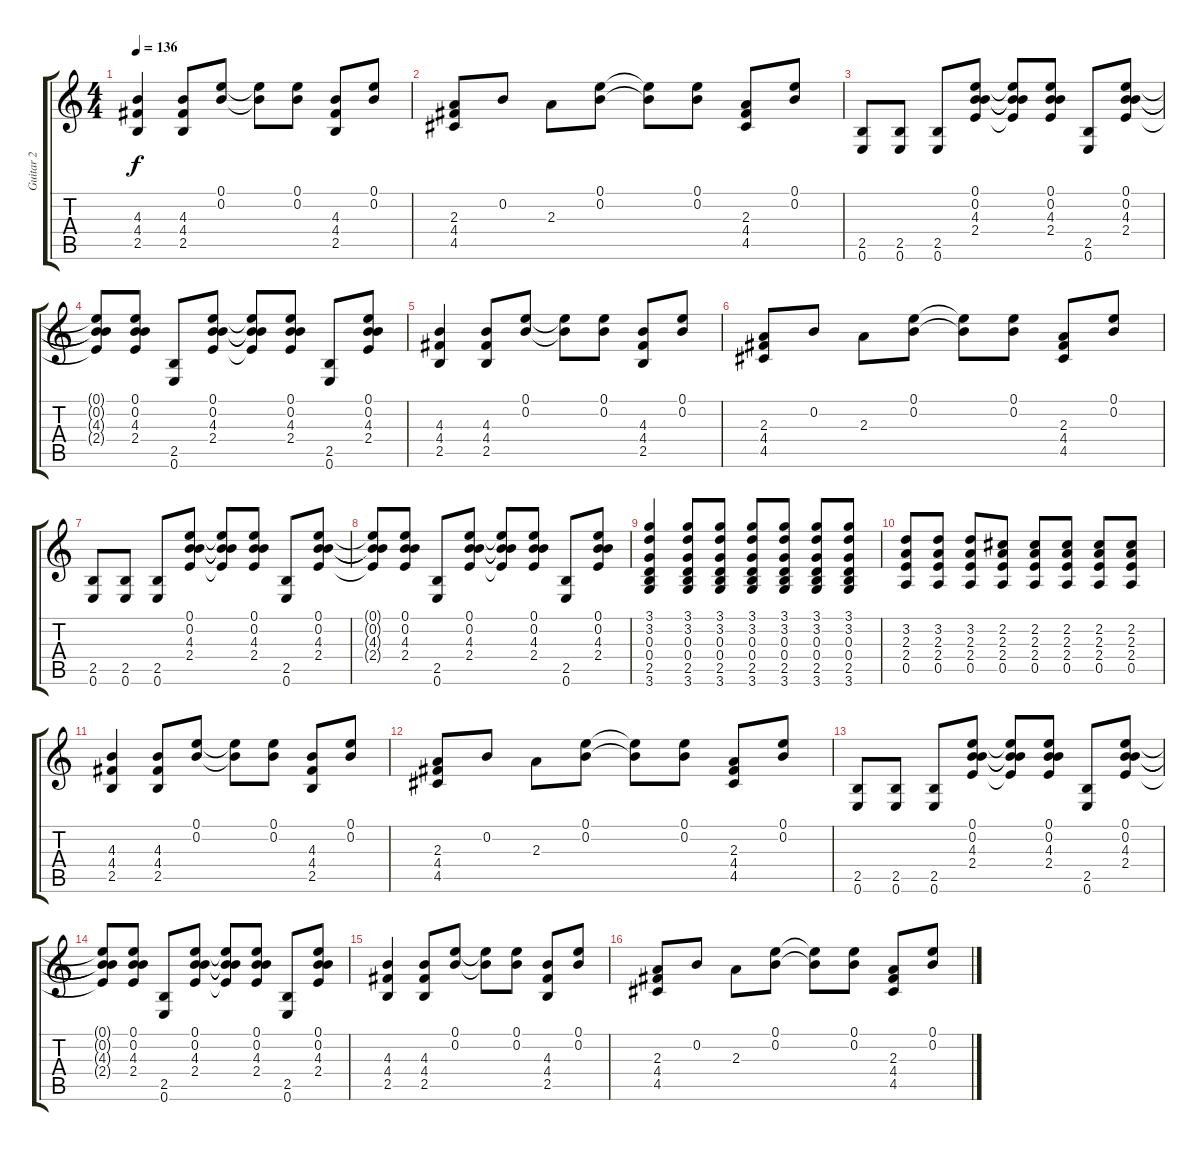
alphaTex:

\track ("Guitar 2" "Guitar 2") {instrument overdrivenguitar}
\staff {score tabs}
\tuning (E4 B3 G3 D3 A2 E2) {hide}
\ts (4 4)
\tempo 136
\clef g2
\ks c
(4.3 4.4 2.5).4{dy f} (4.3 4.4 2.5).8 (0.1 0.2).8 (0.1{t} 0.2{t}).8 (0.1 0.2).8 (4.3 4.4 2.5).8 (0.1 0.2).8 |
(2.3 4.4 4.5).8 0.2.8 2.3.8 (0.1 0.2).8 (0.1{t} 0.2{t}).8 (0.1 0.2).8 (2.3 4.4 4.5).8 (0.1 0.2).8 |
(2.5 0.6).8 (2.5 0.6).8 (2.5 0.6).8 (0.1 0.2 4.3 2.4).8 (0.1{t} 0.2{t} 4.3{t} 2.4{t}).8 (0.1 0.2 4.3 2.4).8 (2.5 0.6).8 (0.1 0.2 4.3 2.4).8 |
(0.1{t} 0.2{t} 4.3{t} 2.4{t}).8 (0.1 0.2 4.3 2.4).8 (2.5 0.6).8 (0.1 0.2 4.3 2.4).8 (0.1{t} 0.2{t} 4.3{t} 2.4{t}).8 (0.1 0.2 4.3 2.4).8 (2.5 0.6).8 (0.1 0.2 4.3 2.4).8 |
(4.3 4.4 2.5).4 (4.3 4.4 2.5).8 (0.1 0.2).8 (0.1{t} 0.2{t}).8 (0.1 0.2).8 (4.3 4.4 2.5).8 (0.1 0.2).8 |
(2.3 4.4 4.5).8 0.2.8 2.3.8 (0.1 0.2).8 (0.1{t} 0.2{t}).8 (0.1 0.2).8 (2.3 4.4 4.5).8 (0.1 0.2).8 |
(2.5 0.6).8 (2.5 0.6).8 (2.5 0.6).8 (0.1 0.2 4.3 2.4).8 (0.1{t} 0.2{t} 4.3{t} 2.4{t}).8 (0.1 0.2 4.3 2.4).8 (2.5 0.6).8 (0.1 0.2 4.3 2.4).8 |
(0.1{t} 0.2{t} 4.3{t} 2.4{t}).8 (0.1 0.2 4.3 2.4).8 (2.5 0.6).8 (0.1 0.2 4.3 2.4).8 (0.1{t} 0.2{t} 4.3{t} 2.4{t}).8 (0.1 0.2 4.3 2.4).8 (2.5 0.6).8 (0.1 0.2 4.3 2.4).8 |
(3.1 3.2 0.3 0.4 2.5 3.6).4 (3.1 3.2 0.3 0.4 2.5 3.6).8 (3.1 3.2 0.3 0.4 2.5 3.6).8 (3.1 3.2 0.3 0.4 2.5 3.6).8 (3.1 3.2 0.3 0.4 2.5 3.6).8 (3.1 3.2 0.3 0.4 2.5 3.6).8 (3.1 3.2 0.3 0.4 2.5 3.6).8 |
(3.2 2.3 2.4 0.5).8 (3.2 2.3 2.4 0.5).8 (3.2 2.3 2.4 0.5).8 (2.2 2.3 2.4 0.5).8 (2.2 2.3 2.4 0.5).8 (2.2 2.3 2.4 0.5).8 (2.2 2.3 2.4 0.5).8 (2.2 2.3 2.4 0.5).8 |
(4.3 4.4 2.5).4 (4.3 4.4 2.5).8 (0.1 0.2).8 (0.1{t} 0.2{t}).8 (0.1 0.2).8 (4.3 4.4 2.5).8 (0.1 0.2).8 |
(2.3 4.4 4.5).8 0.2.8 2.3.8 (0.1 0.2).8 (0.1{t} 0.2{t}).8 (0.1 0.2).8 (2.3 4.4 4.5).8 (0.1 0.2).8 |
(2.5 0.6).8 (2.5 0.6).8 (2.5 0.6).8 (0.1 0.2 4.3 2.4).8 (0.1{t} 0.2{t} 4.3{t} 2.4{t}).8 (0.1 0.2 4.3 2.4).8 (2.5 0.6).8 (0.1 0.2 4.3 2.4).8 |
(0.1{t} 0.2{t} 4.3{t} 2.4{t}).8 (0.1 0.2 4.3 2.4).8 (2.5 0.6).8 (0.1 0.2 4.3 2.4).8 (0.1{t} 0.2{t} 4.3{t} 2.4{t}).8 (0.1 0.2 4.3 2.4).8 (2.5 0.6).8 (0.1 0.2 4.3 2.4).8 |
(4.3 4.4 2.5).4 (4.3 4.4 2.5).8 (0.1 0.2).8 (0.1{t} 0.2{t}).8 (0.1 0.2).8 (4.3 4.4 2.5).8 (0.1 0.2).8 |
(2.3 4.4 4.5).8 0.2.8 2.3.8 (0.1 0.2).8 (0.1{t} 0.2{t}).8 (0.1 0.2).8 (2.3 4.4 4.5).8 (0.1 0.2).8
